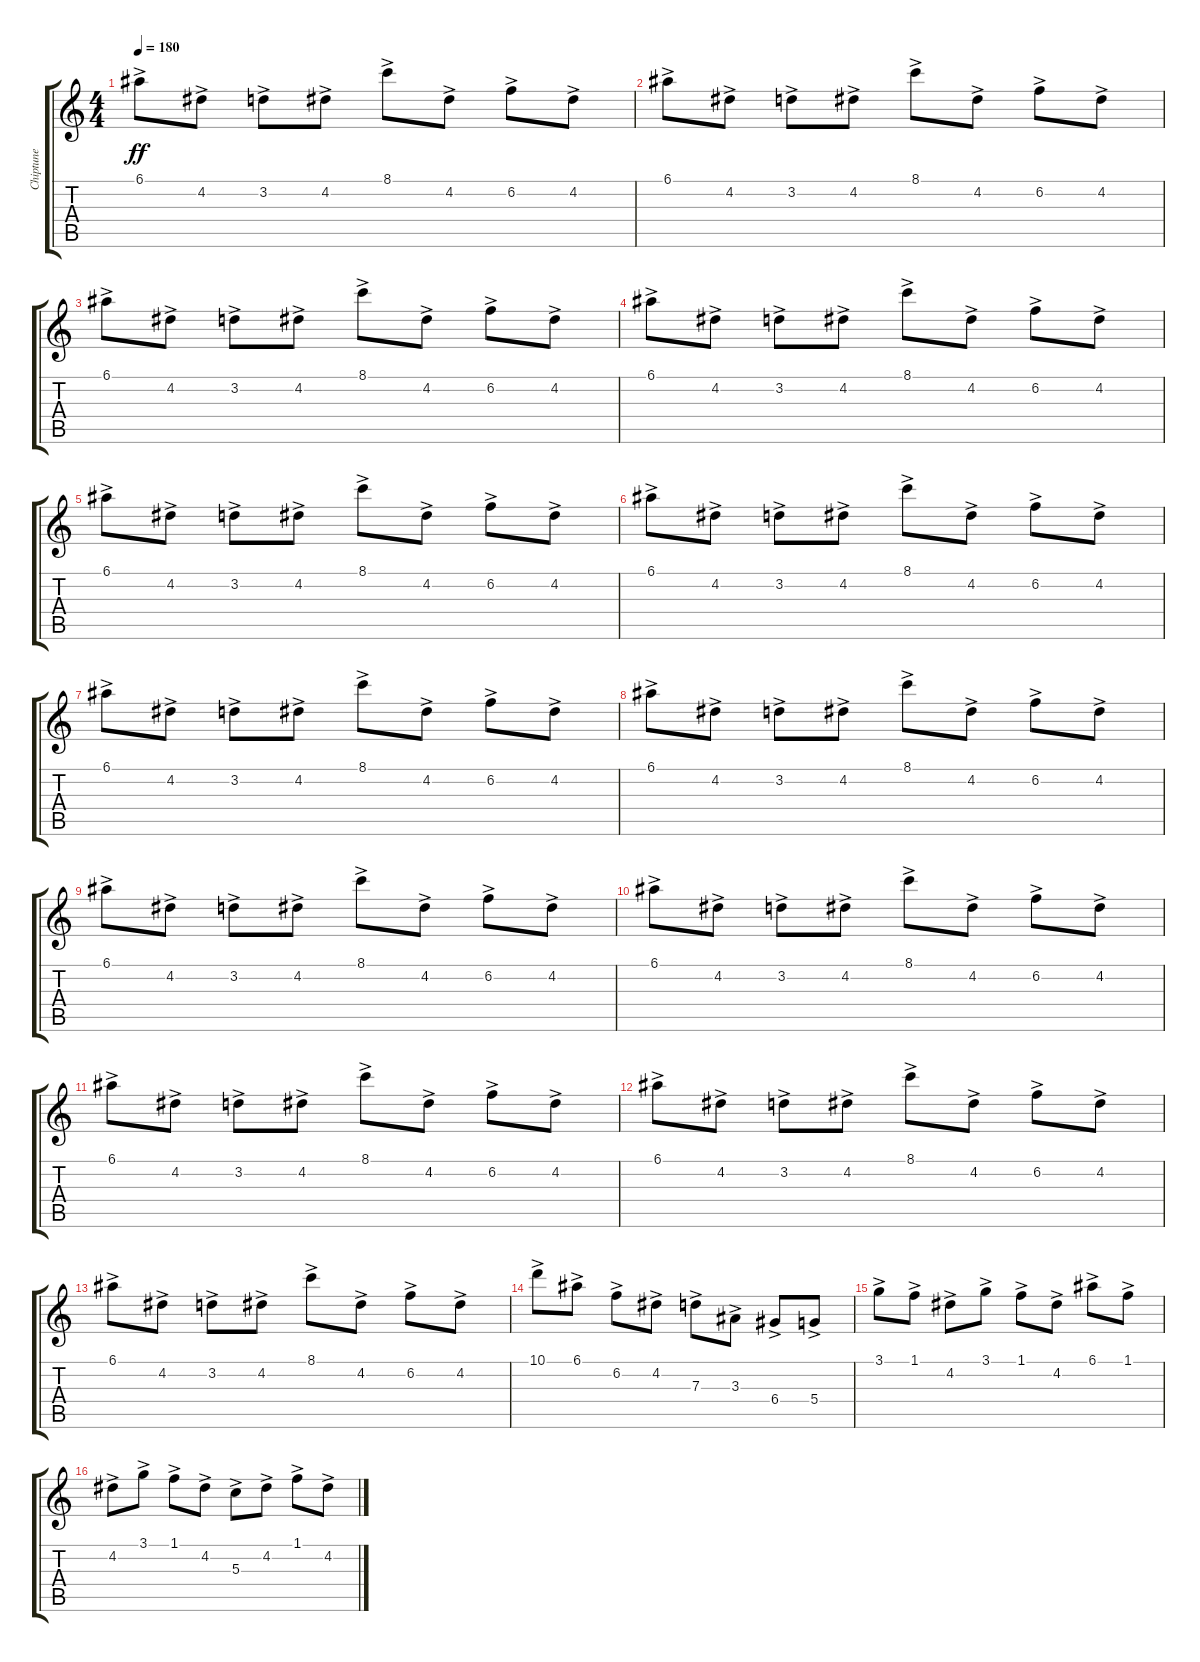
\track ("Chiptune" "Chiptune") {instrument lead1square}
\staff {score tabs}
\tuning (E5 B4 G4 D4 A3 E3) {hide}
\ts (4 4)
\tempo 180
\clef g2
\ks c
6.1{ac}.8{dy ff} 4.2{ac}.8 3.2{ac}.8 4.2{ac}.8 8.1{ac}.8 4.2{ac}.8 6.2{ac}.8 4.2{ac}.8 |
6.1{ac}.8 4.2{ac}.8 3.2{ac}.8 4.2{ac}.8 8.1{ac}.8 4.2{ac}.8 6.2{ac}.8 4.2{ac}.8 |
6.1{ac}.8 4.2{ac}.8 3.2{ac}.8 4.2{ac}.8 8.1{ac}.8 4.2{ac}.8 6.2{ac}.8 4.2{ac}.8 |
6.1{ac}.8 4.2{ac}.8 3.2{ac}.8 4.2{ac}.8 8.1{ac}.8 4.2{ac}.8 6.2{ac}.8 4.2{ac}.8 |
6.1{ac}.8 4.2{ac}.8 3.2{ac}.8 4.2{ac}.8 8.1{ac}.8 4.2{ac}.8 6.2{ac}.8 4.2{ac}.8 |
6.1{ac}.8 4.2{ac}.8 3.2{ac}.8 4.2{ac}.8 8.1{ac}.8 4.2{ac}.8 6.2{ac}.8 4.2{ac}.8 |
6.1{ac}.8 4.2{ac}.8 3.2{ac}.8 4.2{ac}.8 8.1{ac}.8 4.2{ac}.8 6.2{ac}.8 4.2{ac}.8 |
6.1{ac}.8 4.2{ac}.8 3.2{ac}.8 4.2{ac}.8 8.1{ac}.8 4.2{ac}.8 6.2{ac}.8 4.2{ac}.8 |
6.1{ac}.8 4.2{ac}.8 3.2{ac}.8 4.2{ac}.8 8.1{ac}.8 4.2{ac}.8 6.2{ac}.8 4.2{ac}.8 |
6.1{ac}.8 4.2{ac}.8 3.2{ac}.8 4.2{ac}.8 8.1{ac}.8 4.2{ac}.8 6.2{ac}.8 4.2{ac}.8 |
6.1{ac}.8 4.2{ac}.8 3.2{ac}.8 4.2{ac}.8 8.1{ac}.8 4.2{ac}.8 6.2{ac}.8 4.2{ac}.8 |
6.1{ac}.8 4.2{ac}.8 3.2{ac}.8 4.2{ac}.8 8.1{ac}.8 4.2{ac}.8 6.2{ac}.8 4.2{ac}.8 |
6.1{ac}.8 4.2{ac}.8 3.2{ac}.8 4.2{ac}.8 8.1{ac}.8 4.2{ac}.8 6.2{ac}.8 4.2{ac}.8 |
10.1{ac}.8 6.1{ac}.8 6.2{ac}.8 4.2{ac}.8 7.3{ac}.8 3.3{ac}.8 6.4{ac}.8 5.4{ac}.8 |
3.1{ac}.8 1.1{ac}.8 4.2{ac}.8 3.1{ac}.8 1.1{ac}.8 4.2{ac}.8 6.1{ac}.8 1.1{ac}.8 |
4.2{ac}.8 3.1{ac}.8 1.1{ac}.8 4.2{ac}.8 5.3{ac}.8 4.2{ac}.8 1.1{ac}.8 4.2{ac}.8
